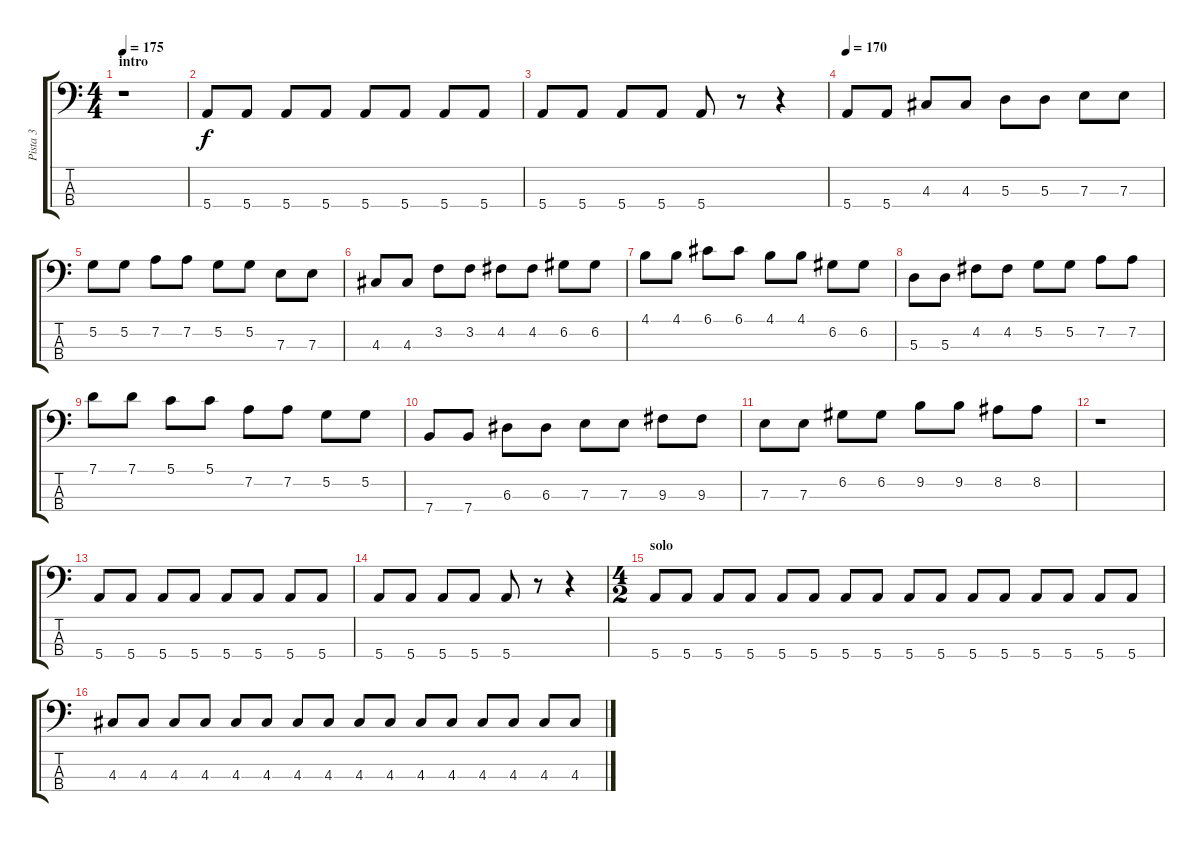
\track ("Pista 3" "Pista 3") {instrument electricbasspick}
\staff {score tabs}
\tuning (G2 D2 A1 E1) {hide}
\ts (4 4)
\section ("" "intro")
\tempo 175
\clef f4
\ks c
r.1{dy f instrument electricbasspick} |
5.4.8 5.4.8 5.4.8 5.4.8 5.4.8 5.4.8 5.4.8 5.4.8 |
5.4.8 5.4.8 5.4.8 5.4.8 5.4.8 r.8 r.4 |
\tempo 170
5.4.8 5.4.8 4.3.8 4.3.8 5.3.8 5.3.8 7.3.8 7.3.8 |
5.2.8 5.2.8 7.2.8 7.2.8 5.2.8 5.2.8 7.3.8 7.3.8 |
4.3.8 4.3.8 3.2.8 3.2.8 4.2.8 4.2.8 6.2.8 6.2.8 |
4.1.8 4.1.8 6.1.8 6.1.8 4.1.8 4.1.8 6.2.8 6.2.8 |
5.3.8 5.3.8 4.2.8 4.2.8 5.2.8 5.2.8 7.2.8 7.2.8 |
7.1.8 7.1.8 5.1.8 5.1.8 7.2.8 7.2.8 5.2.8 5.2.8 |
7.4.8 7.4.8 6.3.8 6.3.8 7.3.8 7.3.8 9.3.8 9.3.8 |
7.3.8 7.3.8 6.2.8 6.2.8 9.2.8 9.2.8 8.2.8 8.2.8 |
r.1 |
5.4.8 5.4.8 5.4.8 5.4.8 5.4.8 5.4.8 5.4.8 5.4.8 |
5.4.8 5.4.8 5.4.8 5.4.8 5.4.8 r.8 r.4 |
\ts (4 2)
\section ("" "solo")
5.4.8 5.4.8 5.4.8 5.4.8 5.4.8 5.4.8 5.4.8 5.4.8 5.4.8 5.4.8 5.4.8 5.4.8 5.4.8 5.4.8 5.4.8 5.4.8 |
4.3.8 4.3.8 4.3.8 4.3.8 4.3.8 4.3.8 4.3.8 4.3.8 4.3.8 4.3.8 4.3.8 4.3.8 4.3.8 4.3.8 4.3.8 4.3.8
